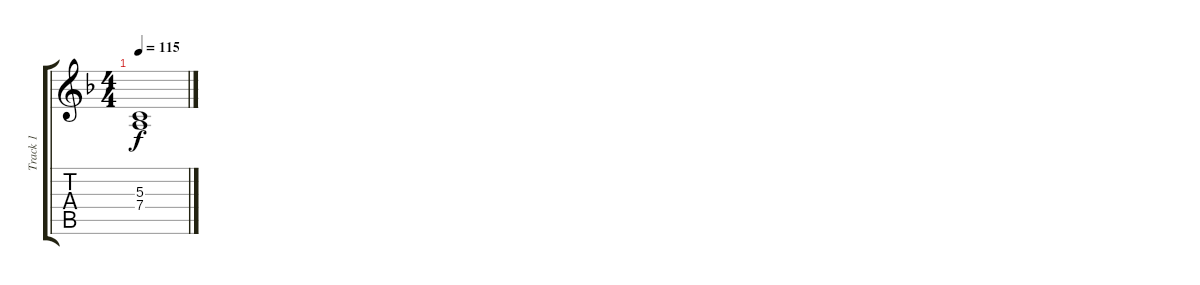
\track ("Track 1" "Track 1") {instrument brightacousticpiano}
\staff {score tabs}
\tuning (E4 B3 G3 D3 A2 E2) {hide}
\ts (4 4)
\tempo 115
\clef g2
\ks f
(5.3{t} 7.4{t}).1{dy f}
